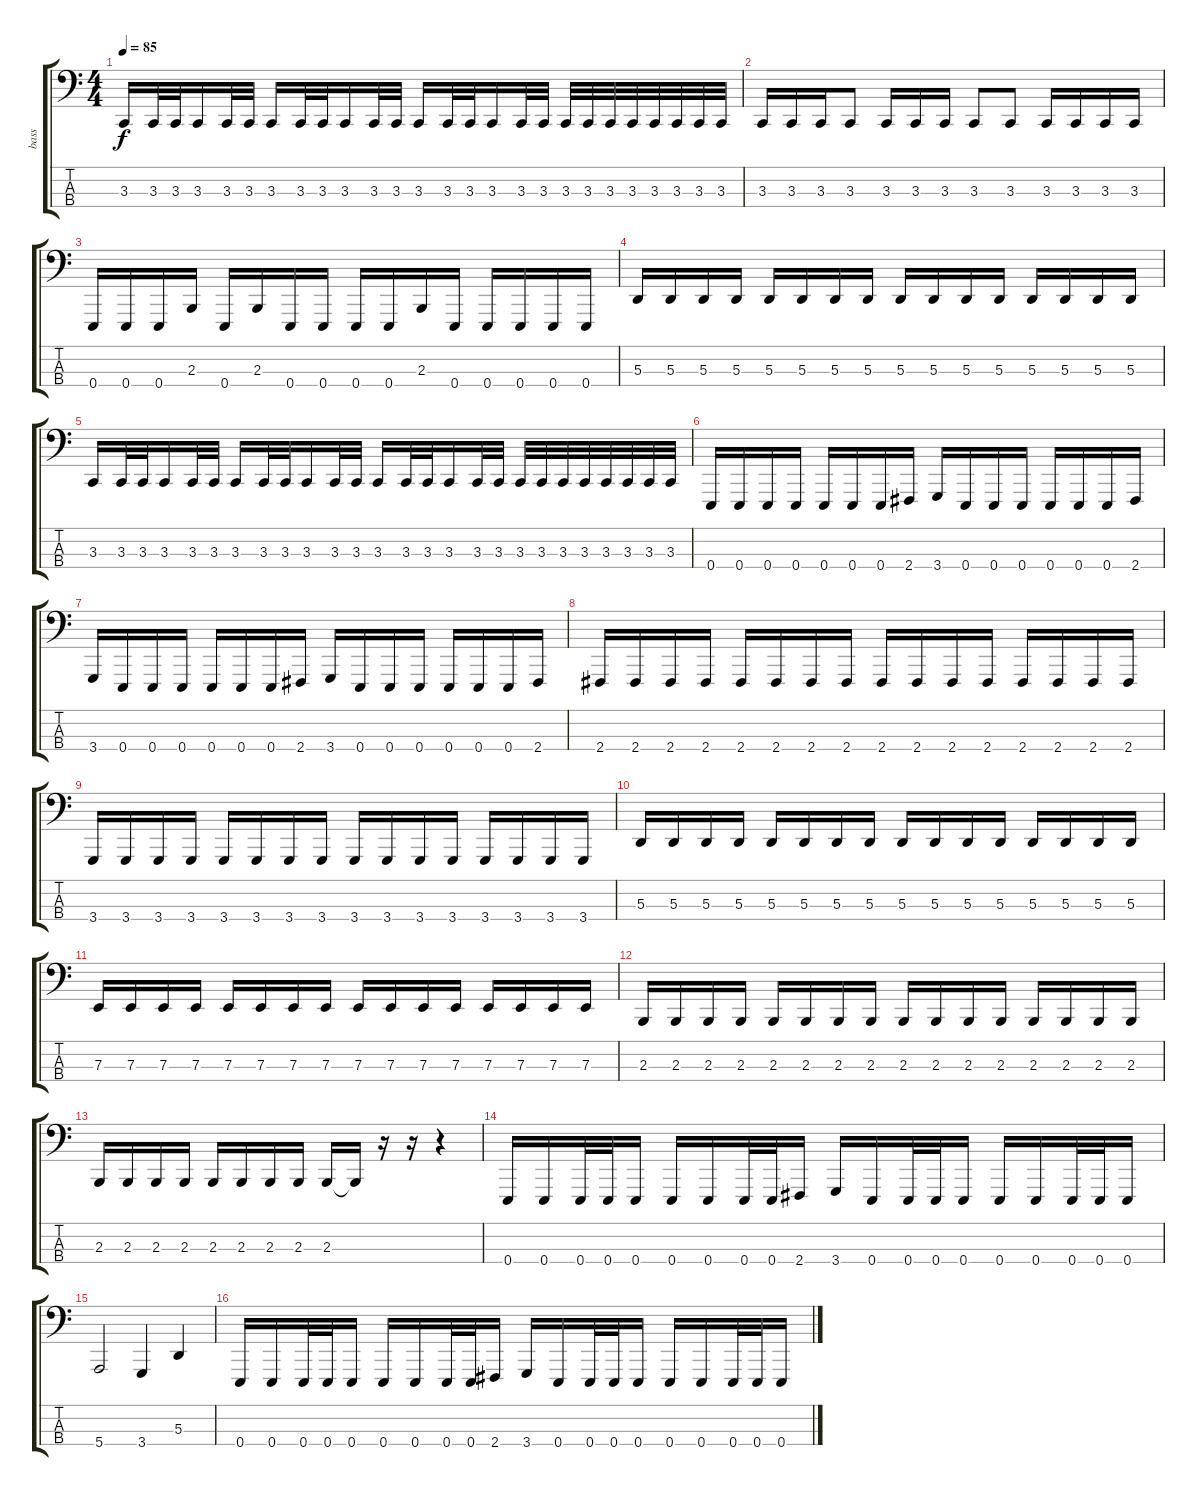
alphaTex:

\track ("bass" "bass") {instrument lead8bassandlead}
\staff {score tabs}
\tuning (G2 D2 A1 E1) {hide}
\ts (4 4)
\tempo 85
\clef f4
\ks c
3.3.16{dy f} 3.3.32 3.3.32 3.3.16 3.3.32 3.3.32 3.3.16 3.3.32 3.3.32 3.3.16 3.3.32 3.3.32 3.3.16 3.3.32 3.3.32 3.3.16 3.3.32 3.3.32 3.3.32 3.3.32 3.3.32 3.3.32 3.3.32 3.3.32 3.3.32 3.3.32 |
3.3.16 3.3.16 3.3.16 3.3.8 3.3.16 3.3.16 3.3.16 3.3.8 3.3.8 3.3.16 3.3.16 3.3.16 3.3.16 |
0.4.16 0.4.16 0.4.16 2.3.16 0.4.16 2.3.16 0.4.16 0.4.16 0.4.16 0.4.16 2.3.16 0.4.16 0.4.16 0.4.16 0.4.16 0.4.16 |
5.3.16 5.3.16 5.3.16 5.3.16 5.3.16 5.3.16 5.3.16 5.3.16 5.3.16 5.3.16 5.3.16 5.3.16 5.3.16 5.3.16 5.3.16 5.3.16 |
3.3.16 3.3.32 3.3.32 3.3.16 3.3.32 3.3.32 3.3.16 3.3.32 3.3.32 3.3.16 3.3.32 3.3.32 3.3.16 3.3.32 3.3.32 3.3.16 3.3.32 3.3.32 3.3.32 3.3.32 3.3.32 3.3.32 3.3.32 3.3.32 3.3.32 3.3.32 |
0.4.16 0.4.16 0.4.16 0.4.16 0.4.16 0.4.16 0.4.16 2.4.16 3.4.16 0.4.16 0.4.16 0.4.16 0.4.16 0.4.16 0.4.16 2.4.16 |
3.4.16 0.4.16 0.4.16 0.4.16 0.4.16 0.4.16 0.4.16 2.4.16 3.4.16 0.4.16 0.4.16 0.4.16 0.4.16 0.4.16 0.4.16 2.4.16 |
2.4.16 2.4.16 2.4.16 2.4.16 2.4.16 2.4.16 2.4.16 2.4.16 2.4.16 2.4.16 2.4.16 2.4.16 2.4.16 2.4.16 2.4.16 2.4.16 |
3.4.16 3.4.16 3.4.16 3.4.16 3.4.16 3.4.16 3.4.16 3.4.16 3.4.16 3.4.16 3.4.16 3.4.16 3.4.16 3.4.16 3.4.16 3.4.16 |
5.3.16 5.3.16 5.3.16 5.3.16 5.3.16 5.3.16 5.3.16 5.3.16 5.3.16 5.3.16 5.3.16 5.3.16 5.3.16 5.3.16 5.3.16 5.3.16 |
7.3.16 7.3.16 7.3.16 7.3.16 7.3.16 7.3.16 7.3.16 7.3.16 7.3.16 7.3.16 7.3.16 7.3.16 7.3.16 7.3.16 7.3.16 7.3.16 |
2.3.16 2.3.16 2.3.16 2.3.16 2.3.16 2.3.16 2.3.16 2.3.16 2.3.16 2.3.16 2.3.16 2.3.16 2.3.16 2.3.16 2.3.16 2.3.16 |
2.3.16 2.3.16 2.3.16 2.3.16 2.3.16 2.3.16 2.3.16 2.3.16 2.3.16 2.3{t}.16 r.16 r.16 r.4 |
0.4.16 0.4.16 0.4.32 0.4.32 0.4.16 0.4.16 0.4.16 0.4.32 0.4.32 2.4.16 3.4.16 0.4.16 0.4.32 0.4.32 0.4.16 0.4.16 0.4.16 0.4.32 0.4.32 0.4.16 |
5.4.2 3.4.4 5.3.4 |
0.4.16 0.4.16 0.4.32 0.4.32 0.4.16 0.4.16 0.4.16 0.4.32 0.4.32 2.4.16 3.4.16 0.4.16 0.4.32 0.4.32 0.4.16 0.4.16 0.4.16 0.4.32 0.4.32 0.4.16
